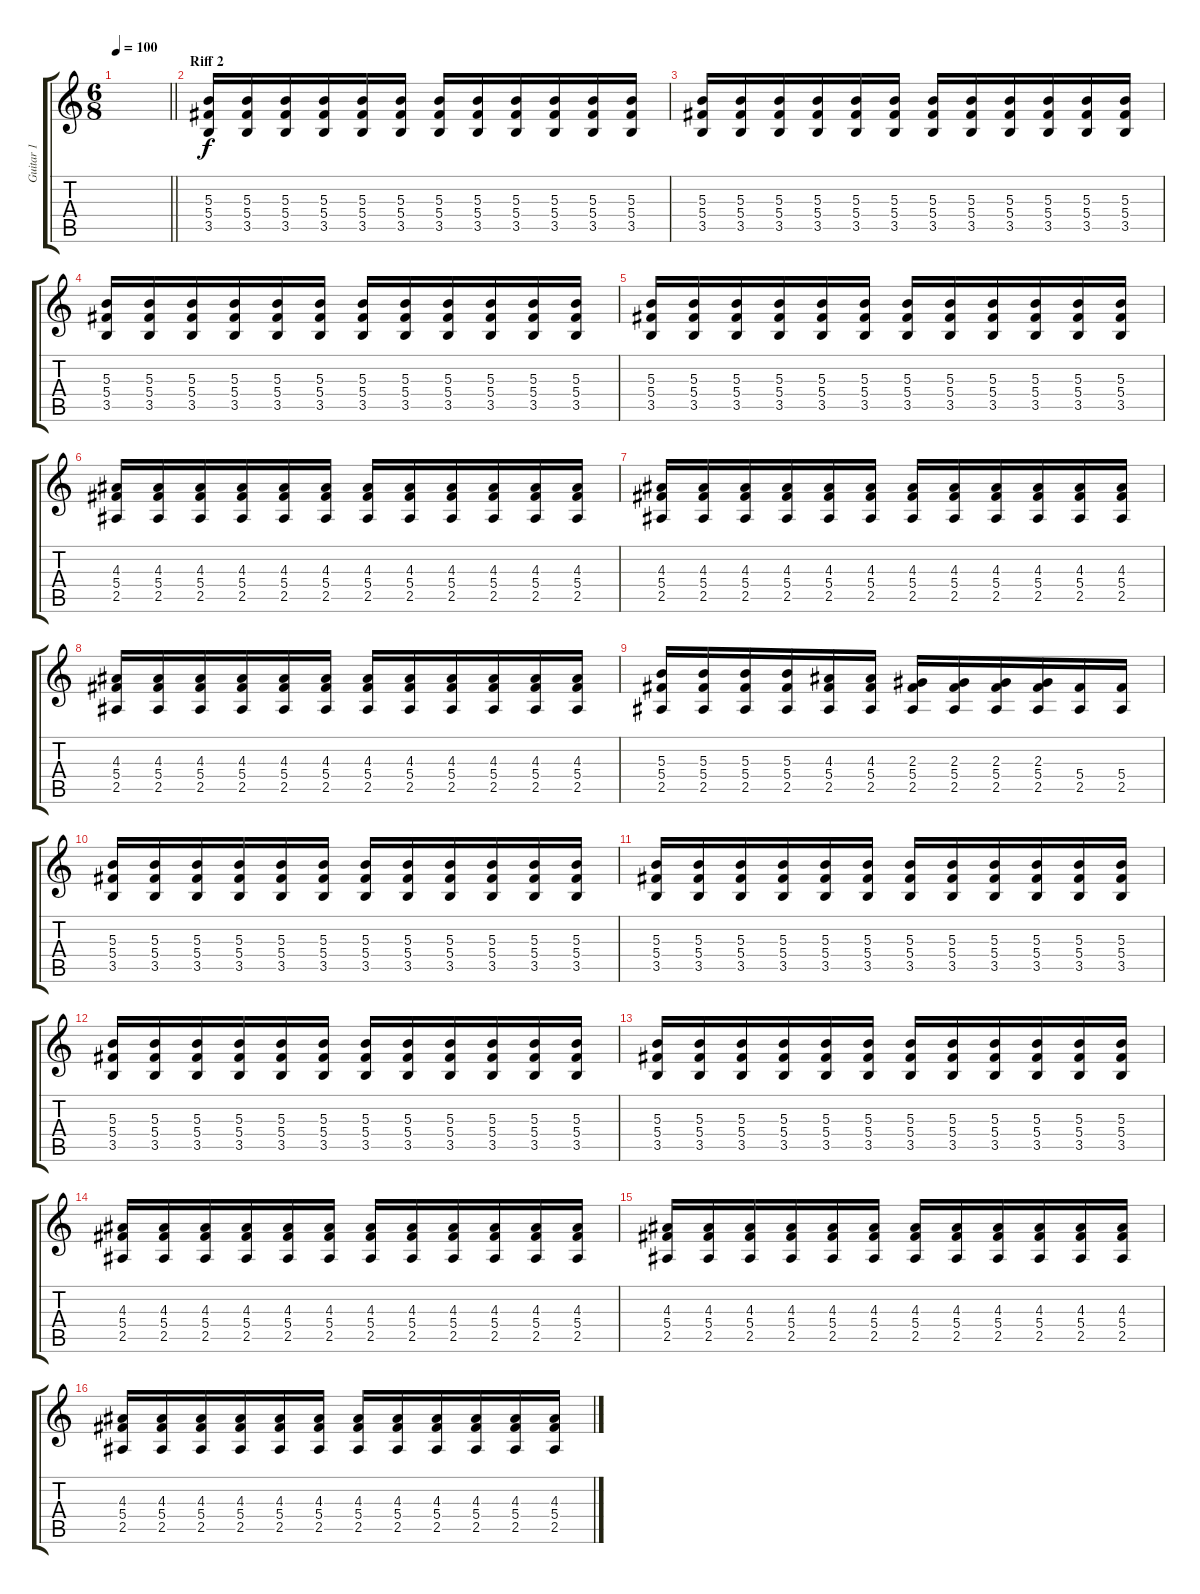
\track ("Guitar 1" "Guitar 1") {instrument distortionguitar}
\staff {score tabs}
\tuning (Eb4 Bb3 Gb3 Db3 Ab2 Eb2) {hide}
\ts (6 8)
\tempo 100
\clef g2
\barLineRight lightlight
\ks c
|
\section ("" "Riff 2")
(5.3 5.4 3.5).16{instrument distortionguitar} (5.3 5.4 3.5).16 (5.3 5.4 3.5).16 (5.3 5.4 3.5).16 (5.3 5.4 3.5).16 (5.3 5.4 3.5).16 (5.3 5.4 3.5).16 (5.3 5.4 3.5).16 (5.3 5.4 3.5).16 (5.3 5.4 3.5).16 (5.3 5.4 3.5).16 (5.3 5.4 3.5).16 |
(5.3 5.4 3.5).16 (5.3 5.4 3.5).16 (5.3 5.4 3.5).16 (5.3 5.4 3.5).16 (5.3 5.4 3.5).16 (5.3 5.4 3.5).16 (5.3 5.4 3.5).16 (5.3 5.4 3.5).16 (5.3 5.4 3.5).16 (5.3 5.4 3.5).16 (5.3 5.4 3.5).16 (5.3 5.4 3.5).16 |
(5.3 5.4 3.5).16 (5.3 5.4 3.5).16 (5.3 5.4 3.5).16 (5.3 5.4 3.5).16 (5.3 5.4 3.5).16 (5.3 5.4 3.5).16 (5.3 5.4 3.5).16 (5.3 5.4 3.5).16 (5.3 5.4 3.5).16 (5.3 5.4 3.5).16 (5.3 5.4 3.5).16 (5.3 5.4 3.5).16 |
(5.3 5.4 3.5).16 (5.3 5.4 3.5).16 (5.3 5.4 3.5).16 (5.3 5.4 3.5).16 (5.3 5.4 3.5).16 (5.3 5.4 3.5).16 (5.3 5.4 3.5).16 (5.3 5.4 3.5).16 (5.3 5.4 3.5).16 (5.3 5.4 3.5).16 (5.3 5.4 3.5).16 (5.3 5.4 3.5).16 |
(4.3 5.4 2.5).16 (4.3 5.4 2.5).16 (4.3 5.4 2.5).16 (4.3 5.4 2.5).16 (4.3 5.4 2.5).16 (4.3 5.4 2.5).16 (4.3 5.4 2.5).16 (4.3 5.4 2.5).16 (4.3 5.4 2.5).16 (4.3 5.4 2.5).16 (4.3 5.4 2.5).16 (4.3 5.4 2.5).16 |
(4.3 5.4 2.5).16 (4.3 5.4 2.5).16 (4.3 5.4 2.5).16 (4.3 5.4 2.5).16 (4.3 5.4 2.5).16 (4.3 5.4 2.5).16 (4.3 5.4 2.5).16 (4.3 5.4 2.5).16 (4.3 5.4 2.5).16 (4.3 5.4 2.5).16 (4.3 5.4 2.5).16 (4.3 5.4 2.5).16 |
(4.3 5.4 2.5).16 (4.3 5.4 2.5).16 (4.3 5.4 2.5).16 (4.3 5.4 2.5).16 (4.3 5.4 2.5).16 (4.3 5.4 2.5).16 (4.3 5.4 2.5).16 (4.3 5.4 2.5).16 (4.3 5.4 2.5).16 (4.3 5.4 2.5).16 (4.3 5.4 2.5).16 (4.3 5.4 2.5).16 |
(5.3 5.4 2.5).16 (5.3 5.4 2.5).16 (5.3 5.4 2.5).16 (5.3 5.4 2.5).16 (4.3 5.4 2.5).16 (4.3 5.4 2.5).16 (2.3 5.4 2.5).16 (2.3 5.4 2.5).16 (2.3 5.4 2.5).16 (2.3 5.4 2.5).16 (5.4 2.5).16 (5.4 2.5).16 |
(5.3 5.4 3.5).16 (5.3 5.4 3.5).16 (5.3 5.4 3.5).16 (5.3 5.4 3.5).16 (5.3 5.4 3.5).16 (5.3 5.4 3.5).16 (5.3 5.4 3.5).16 (5.3 5.4 3.5).16 (5.3 5.4 3.5).16 (5.3 5.4 3.5).16 (5.3 5.4 3.5).16 (5.3 5.4 3.5).16 |
(5.3 5.4 3.5).16 (5.3 5.4 3.5).16 (5.3 5.4 3.5).16 (5.3 5.4 3.5).16 (5.3 5.4 3.5).16 (5.3 5.4 3.5).16 (5.3 5.4 3.5).16 (5.3 5.4 3.5).16 (5.3 5.4 3.5).16 (5.3 5.4 3.5).16 (5.3 5.4 3.5).16 (5.3 5.4 3.5).16 |
(5.3 5.4 3.5).16 (5.3 5.4 3.5).16 (5.3 5.4 3.5).16 (5.3 5.4 3.5).16 (5.3 5.4 3.5).16 (5.3 5.4 3.5).16 (5.3 5.4 3.5).16 (5.3 5.4 3.5).16 (5.3 5.4 3.5).16 (5.3 5.4 3.5).16 (5.3 5.4 3.5).16 (5.3 5.4 3.5).16 |
(5.3 5.4 3.5).16 (5.3 5.4 3.5).16 (5.3 5.4 3.5).16 (5.3 5.4 3.5).16 (5.3 5.4 3.5).16 (5.3 5.4 3.5).16 (5.3 5.4 3.5).16 (5.3 5.4 3.5).16 (5.3 5.4 3.5).16 (5.3 5.4 3.5).16 (5.3 5.4 3.5).16 (5.3 5.4 3.5).16 |
(4.3 5.4 2.5).16 (4.3 5.4 2.5).16 (4.3 5.4 2.5).16 (4.3 5.4 2.5).16 (4.3 5.4 2.5).16 (4.3 5.4 2.5).16 (4.3 5.4 2.5).16 (4.3 5.4 2.5).16 (4.3 5.4 2.5).16 (4.3 5.4 2.5).16 (4.3 5.4 2.5).16 (4.3 5.4 2.5).16 |
(4.3 5.4 2.5).16 (4.3 5.4 2.5).16 (4.3 5.4 2.5).16 (4.3 5.4 2.5).16 (4.3 5.4 2.5).16 (4.3 5.4 2.5).16 (4.3 5.4 2.5).16 (4.3 5.4 2.5).16 (4.3 5.4 2.5).16 (4.3 5.4 2.5).16 (4.3 5.4 2.5).16 (4.3 5.4 2.5).16 |
(4.3 5.4 2.5).16 (4.3 5.4 2.5).16 (4.3 5.4 2.5).16 (4.3 5.4 2.5).16 (4.3 5.4 2.5).16 (4.3 5.4 2.5).16 (4.3 5.4 2.5).16 (4.3 5.4 2.5).16 (4.3 5.4 2.5).16 (4.3 5.4 2.5).16 (4.3 5.4 2.5).16 (4.3 5.4 2.5).16
